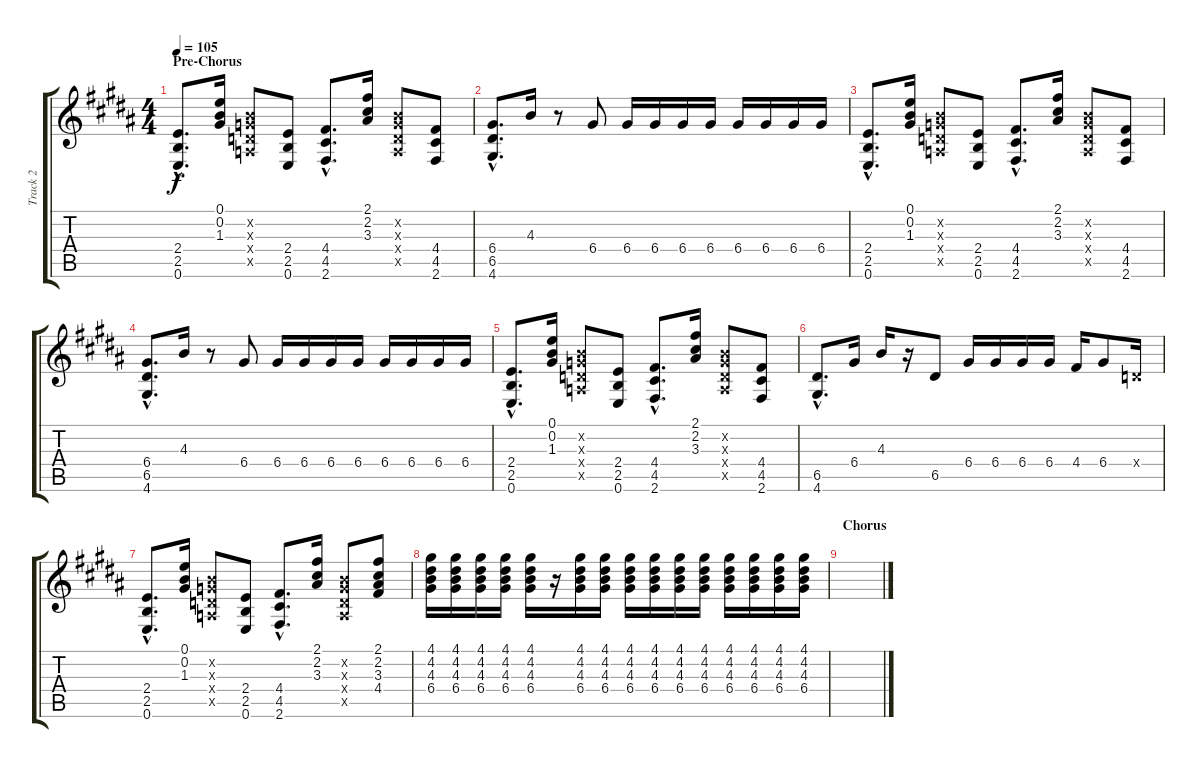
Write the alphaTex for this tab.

\track ("Track 2" "Track 2") {instrument acousticguitarsteel}
\staff {score tabs}
\tuning (E4 B3 G3 D3 A2 E2) {hide}
\ts (4 4)
\section ("" "Pre-Chorus")
\tempo 105
\clef g2
\ks b
(2.4{hac} 2.5{hac} 0.6{hac}).8{d dy f} (0.1 0.2 1.3).16 (0.2{x} 0.3{x} 0.4{x} 0.5{x}).8 (2.4 2.5 0.6).8 (4.4{hac} 4.5{hac} 2.6{hac}).8{d} (2.1 2.2 3.3).16 (0.2{x} 0.3{x} 0.4{x} 0.5{x}).8 (4.4 4.5 2.6).8 |
(6.4{hac} 6.5{hac} 4.6{hac}).8{d} 4.3.16 r.8 6.4.8 6.4.16 6.4.16 6.4.16 6.4.16 6.4.16 6.4.16 6.4.16 6.4.16 |
(2.4{hac} 2.5{hac} 0.6{hac}).8{d} (0.1 0.2 1.3).16 (0.2{x} 0.3{x} 0.4{x} 0.5{x}).8 (2.4 2.5 0.6).8 (4.4{hac} 4.5{hac} 2.6{hac}).8{d} (2.1 2.2 3.3).16 (0.2{x} 0.3{x} 0.4{x} 0.5{x}).8 (4.4 4.5 2.6).8 |
(6.4{hac} 6.5{hac} 4.6{hac}).8{d} 4.3.16 r.8 6.4.8 6.4.16 6.4.16 6.4.16 6.4.16 6.4.16 6.4.16 6.4.16 6.4.16 |
(2.4{hac} 2.5{hac} 0.6{hac}).8{d} (0.1 0.2 1.3).16 (0.2{x} 0.3{x} 0.4{x} 0.5{x}).8 (2.4 2.5 0.6).8 (4.4{hac} 4.5{hac} 2.6{hac}).8{d} (2.1 2.2 3.3).16 (0.2{x} 0.3{x} 0.4{x} 0.5{x}).8 (4.4 4.5 2.6).8 |
(6.5{hac} 4.6{hac}).8{d} 6.4.16 4.3.16 r.16 6.5.8 6.4.16 6.4.16 6.4.16 6.4.16 4.4.16 6.4.8 0.4{x}.16 |
(2.4{hac} 2.5{hac} 0.6{hac}).8{d} (0.1 0.2 1.3).16 (0.2{x} 0.3{x} 0.4{x} 0.5{x}).8 (2.4 2.5 0.6).8 (4.4{hac} 4.5{hac} 2.6{hac}).8{d} (2.1 2.2 3.3).16 (0.2{x} 0.3{x} 0.4{x} 0.5{x}).8 (2.1 2.2 3.3 4.4).8 |
(4.1 4.2 4.3 6.4).16 (4.1 4.2 4.3 6.4).16 (4.1 4.2 4.3 6.4).16 (4.1 4.2 4.3 6.4).16 (4.1 4.2 4.3 6.4).16 r.16 (4.1 4.2 4.3 6.4).16 (4.1 4.2 4.3 6.4).16 (4.1 4.2 4.3 6.4).16 (4.1 4.2 4.3 6.4).16 (4.1 4.2 4.3 6.4).16 (4.1 4.2 4.3 6.4).16 (4.1 4.2 4.3 6.4).16 (4.1 4.2 4.3 6.4).16 (4.1 4.2 4.3 6.4).16 (4.1 4.2 4.3 6.4).16 |
\section ("" "Chorus")
